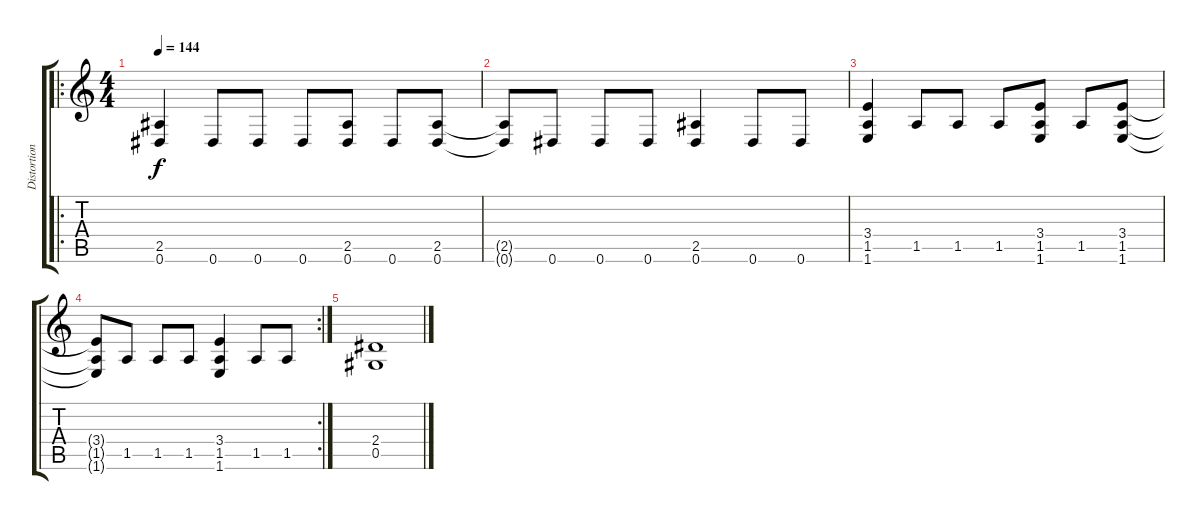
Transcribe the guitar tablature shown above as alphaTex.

\track ("Distortion Guitar I" "Distortion") {instrument distortionguitar}
\staff {score tabs}
\tuning (Eb4 Bb3 Gb3 Db3 Ab2 Eb2) {hide}
\ro
\ts (4 4)
\tempo 144
\clef g2
\ks c
(2.5 0.6).4{dy f} 0.6.8 0.6.8 0.6.8 (2.5 0.6).8 0.6.8 (2.5 0.6).8 |
(2.5{t} 0.6{t}).8 0.6.8 0.6.8 0.6.8 (2.5 0.6).4 0.6.8 0.6.8 |
(3.4 1.5 1.6).4 1.5.8 1.5.8 1.5.8 (3.4 1.5 1.6).8 1.5.8 (3.4 1.5 1.6).8 |
\rc 2
(3.4{t} 1.5{t} 1.6{t}).8 1.5.8 1.5.8 1.5.8 (3.4 1.5 1.6).4 1.5.8 1.5.8 |
(2.4 0.5).1
